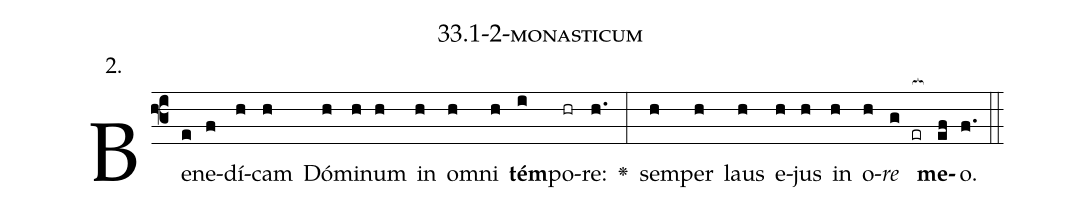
name: 33.1-2-monasticum;
annotation: 2.;
%%
(f3)Be(e)ne(f)dí(h)cam(h) Dó(h)mi(h)num(h) in(h) om(h)ni(h) <b>tém</b>(i)po(hr)re:(h.) <v>\greheightstar</v>(:) sem(h)per(h) laus(h) e(h)jus(h) in(h) o(h)<i>re</i>(g er[ocb:1{]) <b>me</b>(ef[ocb:0}])o.(f.) (::)


%E(h) u(h) o(h) u(g) a(ef) e.(f.) (::)
